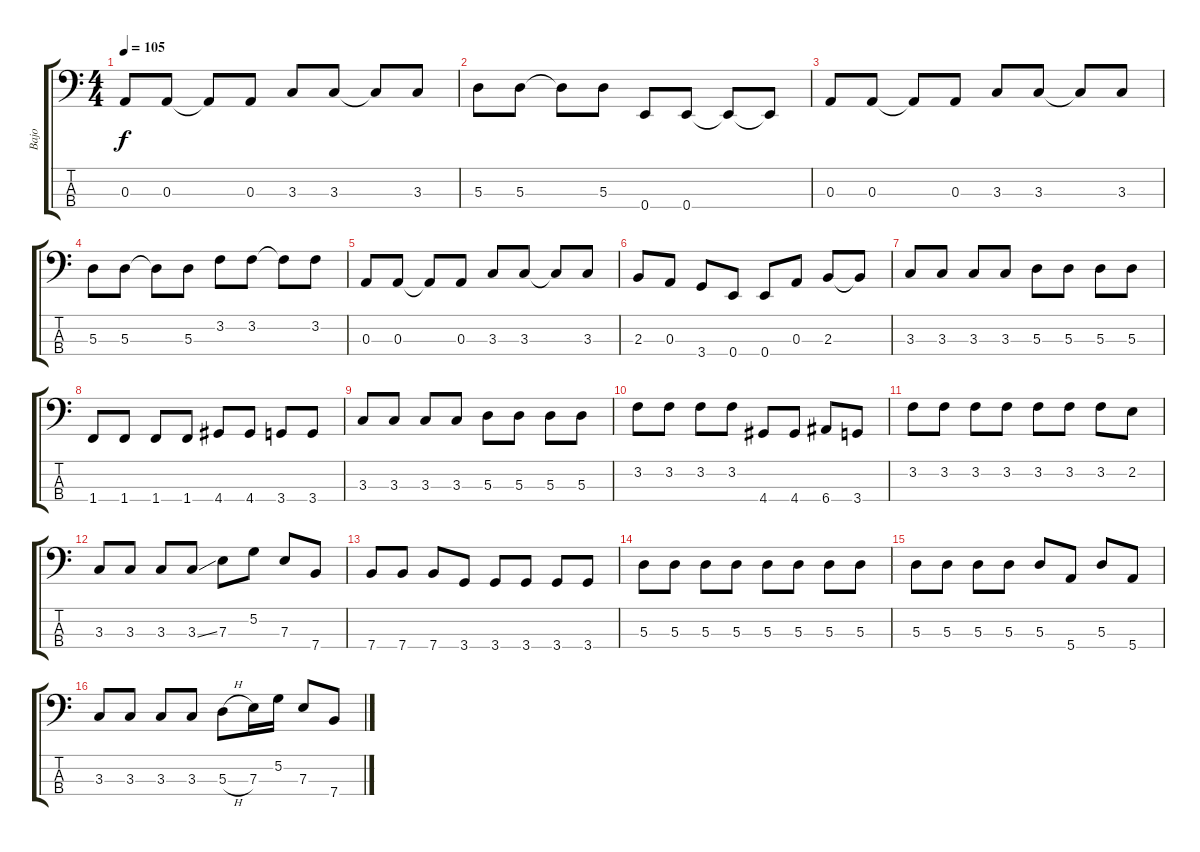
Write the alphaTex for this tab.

\track ("Bajo" "Bajo") {instrument acousticguitarnylon}
\staff {score tabs}
\tuning (G2 D2 A1 E1) {hide}
\ts (4 4)
\tempo 105
\clef f4
\ks c
0.3.8{dy f} 0.3.8 0.3{t}.8 0.3.8 3.3.8 3.3.8 3.3{t}.8 3.3.8 |
5.3.8 5.3.8 5.3{t}.8 5.3.8 0.4.8 0.4.8 0.4{t}.8 0.4{t}.8 |
0.3.8 0.3.8 0.3{t}.8 0.3.8 3.3.8 3.3.8 3.3{t}.8 3.3.8 |
5.3.8 5.3.8 5.3{t}.8 5.3.8 3.2.8 3.2.8 3.2{t}.8 3.2.8 |
0.3.8 0.3.8 0.3{t}.8 0.3.8 3.3.8 3.3.8 3.3{t}.8 3.3.8 |
2.3.8 0.3.8 3.4.8 0.4.8 0.4.8 0.3.8 2.3.8 2.3{t}.8 |
3.3.8 3.3.8 3.3.8 3.3.8 5.3.8 5.3.8 5.3.8 5.3.8 |
1.4.8 1.4.8 1.4.8 1.4.8 4.4.8 4.4.8 3.4.8 3.4.8 |
3.3.8 3.3.8 3.3.8 3.3.8 5.3.8 5.3.8 5.3.8 5.3.8 |
3.2.8 3.2.8 3.2.8 3.2.8 4.4.8 4.4.8 6.4.8 3.4.8 |
3.2.8 3.2.8 3.2.8 3.2.8 3.2.8 3.2.8 3.2.8 2.2.8 |
3.3.8 3.3.8 3.3.8 3.3{ss}.8 7.3.8 5.2.8 7.3.8 7.4.8 |
7.4.8 7.4.8 7.4.8 3.4.8 3.4.8 3.4.8 3.4.8 3.4.8 |
5.3.8 5.3.8 5.3.8 5.3.8 5.3.8 5.3.8 5.3.8 5.3.8 |
5.3.8 5.3.8 5.3.8 5.3.8 5.3.8 5.4.8 5.3.8 5.4.8 |
3.3.8 3.3.8 3.3.8 3.3.8 5.3{h}.8 7.3.16 5.2.16 7.3.8 7.4.8
